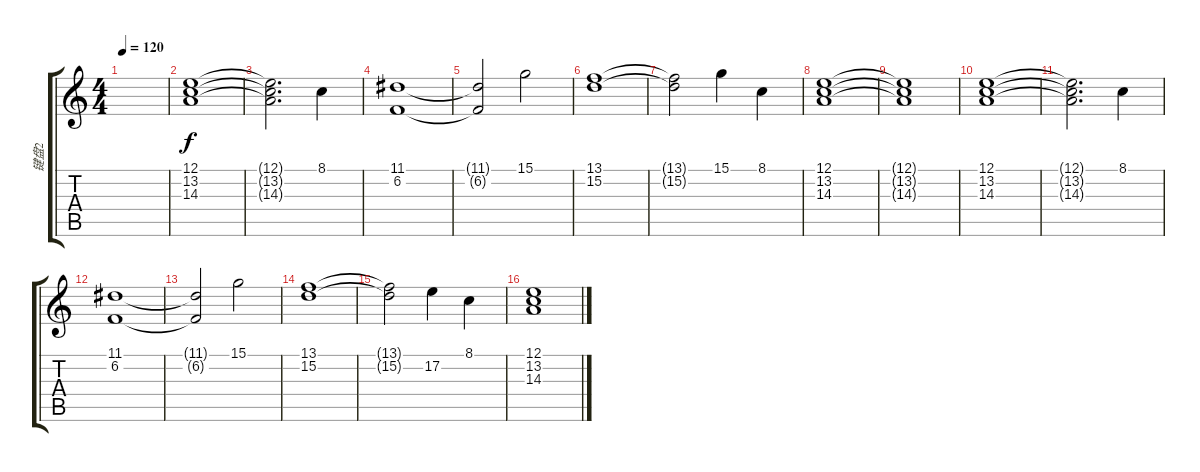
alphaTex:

\track ("键盘2" "键盘2") {instrument lead2sawtooth}
\staff {score tabs}
\tuning (E4 B3 G3 D3 A2 E2) {hide}
\ts (4 4)
\tempo 120
\clef g2
\ks c
|
(12.1 13.2 14.3).1 |
(12.1{t} 13.2{t} 14.3{t}).2{d} 8.1.4 |
(11.1 6.2).1 |
(11.1{t} 6.2{t}).2 15.1.2 |
(13.1 15.2).1 |
(13.1{t} 15.2{t}).2 15.1.4 8.1.4 |
(12.1 13.2 14.3).1 |
(12.1{t} 13.2{t} 14.3{t}).1 |
(12.1 13.2 14.3).1 |
(12.1{t} 13.2{t} 14.3{t}).2{d} 8.1.4 |
(11.1 6.2).1 |
(11.1{t} 6.2{t}).2 15.1.2 |
(13.1 15.2).1 |
(13.1{t} 15.2{t}).2 17.2.4 8.1.4 |
(12.1 13.2 14.3).1
